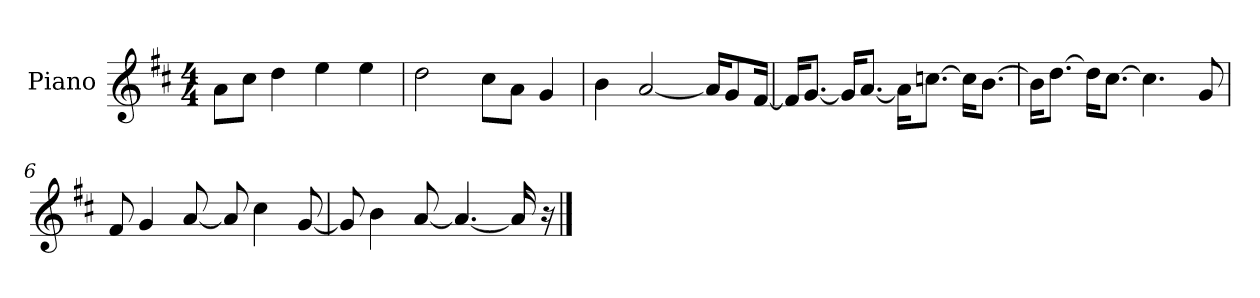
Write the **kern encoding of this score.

**kern
*part1
*staff1
*I"Piano
*I'P-no
*clefG2
*k[f#c#]
*M4/4
*MM90
=1
8a\L
8cc#\J
4dd\
4ee\
4ee\
=2
2dd\
8cc#\L
8a\J
4g/
=3
4b\
[2a/
16a/KL]
8g/
[16f#/Jk
=4
16f#/KL]
[8.g/J
16g/KL]
[8.a/J
16a\KL]
[8.ccn\J
16cc\KL]
[8.b\J
=5
16b\KL]
[8.dd\J
16dd\KL]
[8.cc#\J
4.cc#\]
8g/
!!LO:LB:g=z
=6
8f#/
4g/
[8a/
8a/]
4cc#\
[8g/
=7
8g/]
4b\
[8a/
4.a/_
16a/]
16r
==
*-
